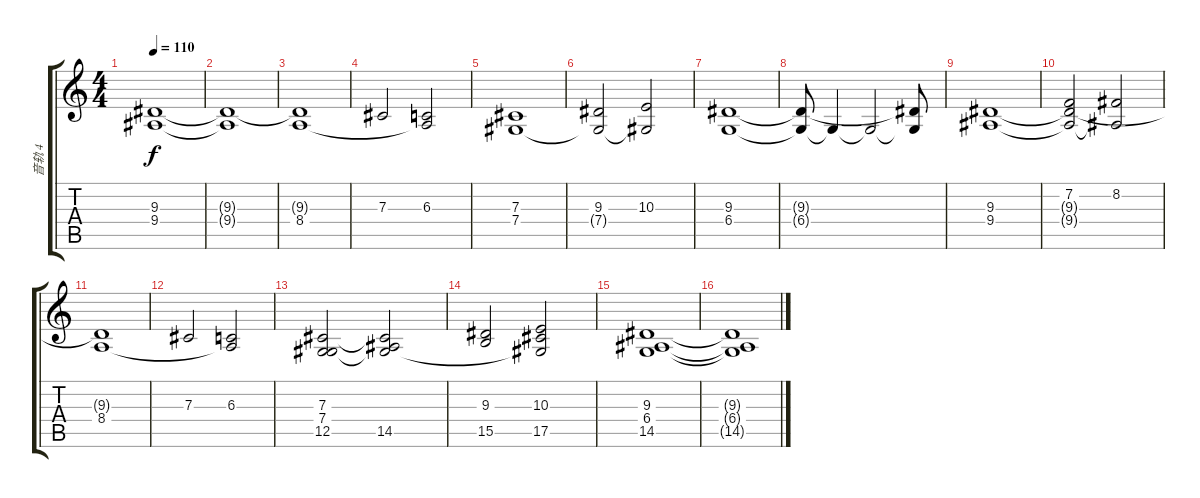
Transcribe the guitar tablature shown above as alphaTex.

\track ("音轨 4" "音轨 4") {instrument stringensemble1}
\staff {score tabs}
\tuning (Eb4 Bb3 Gb3 Db3 Ab2 Eb2) {hide}
\ts (4 4)
\tempo 110
\clef g2
\ks c
(9.3 9.4).1{dy f instrument stringensemble1} |
(9.3{t} 9.4{t}).1 |
(9.3{t} 8.4).1 |
7.3.2 (6.3 8.4{t}).2 |
(7.3 7.4).1 |
(9.3 7.4{t}).2 (10.3 7.4{t}).2 |
(9.3 6.4).1 |
(9.3{t} 6.4{t}).8 6.4{t}.4 6.4{t}.2 (9.3{t} 6.4{t}).8 |
(9.3 9.4).1 |
(7.2 9.3{t} 9.4{t}).2 (8.2 9.4{t}).2 |
(9.3{t} 8.4).1 |
7.3.2 (6.3 8.4{t}).2 |
(7.3 7.4 12.5).2 (7.3{t} 7.4{t} 14.5).2 |
(9.3 15.5).2 (10.3 7.4{t} 17.5).2 |
(9.3 6.4 14.5).1 |
(9.3{t} 6.4{t} 14.5{t}).1
